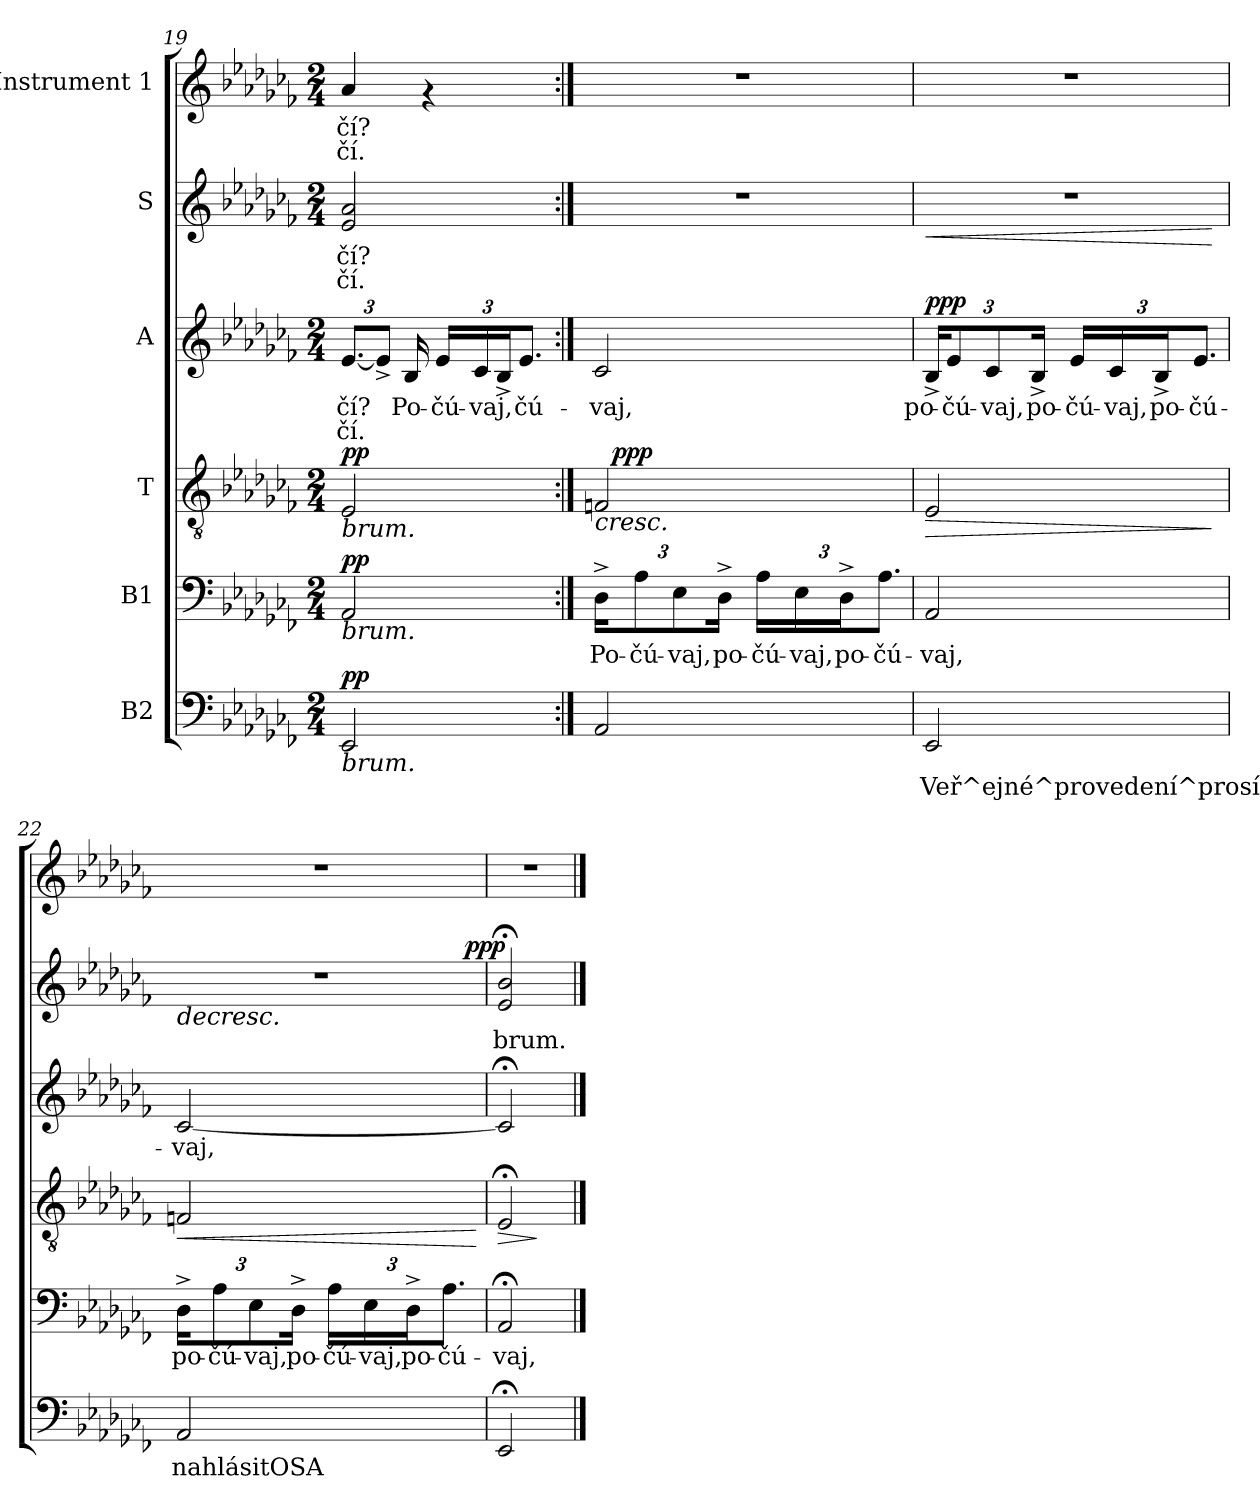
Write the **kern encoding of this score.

**kern	**text	**dynam	**kern	**text	**dynam	**kern	**text	**dynam	**kern	**text	**text	**dynam	**kern	**text	**text	**dynam	**kern	**text	**text
*part6	*part6	*part6	*part5	*part5	*part5	*part4	*part4	*part4	*part3	*part3	*part3	*part3	*part2	*part2	*part2	*part2	*part1	*part1	*part1
*staff6	*staff6	*staff6	*staff5	*staff5	*staff5	*staff4	*staff4	*staff4	*staff3	*staff3	*staff3	*staff3	*staff2	*staff2	*staff2	*staff2	*staff1	*staff1	*staff1
*I"B2	*	*	*I"B1	*	*	*I"T	*	*	*I"A	*	*	*	*I"S	*	*	*	*I"Instrument 1	*	*
*clefF4	*	*	*clefF4	*	*	*clefGv2	*	*	*clefG2	*	*	*	*clefG2	*	*	*	*clefG2	*	*
*k[b-e-a-d-g-c-f-]	*	*	*k[b-e-a-d-g-c-f-]	*	*	*k[b-e-a-d-g-c-f-]	*	*	*k[b-e-a-d-g-c-f-]	*	*	*	*k[b-e-a-d-g-c-f-]	*	*	*	*k[b-e-a-d-g-c-f-]	*	*
*C-:	*	*	*C-:	*	*	*C-:	*	*	*C-:	*	*	*	*C-:	*	*	*	*C-:	*	*
*M2/4	*	*	*M2/4	*	*	*M2/4	*	*	*M2/4	*	*	*	*M2/4	*	*	*	*M2/4	*	*
=19	=19	=19	=19	=19	=19	=19	=19	=19	=19	=19	=19	=19	=19	=19	=19	=19	=19	=19	=19
!	!	!	!	!	!	!LO:TX:b:i:t=brum.	!	!	!	!	!	!	!	!	!	!	!	!	!
!	!	!	!LO:TX:b:i:t=brum.	!	!	!	!	!	!	!	!	!	!	!	!	!	!	!	!
!LO:TX:b:i:t=brum.	!	!	!	!	!	!	!	!	!	!	!	!	!	!	!	!	!	!	!
!	!LO:LY:b	!LO:DY:a	!	!LO:LY:b:cj	!LO:DY:a	!	!LO:LY:b:cj	!LO:DY:a	!	!LO:LY:b:cj	!LO:LY:b:cj	!	!	!LO:LY:b:cj	!LO:LY:b:cj	!	!	!LO:LY:b:rj	!LO:LY:b:rj
2EE-/	.	pp	2AA-/	.	pp	2E-/	.	pp	[<12.e-/L	-čí?	čí.	.	2a-/ 2e-/	-čí?	čí.	.	4a-/	-čí?	čí.
!	!	!	!	!	!	!	!	!	!	!LO:LY:b:cj	!LO:LY:b:cj	!	!	!	!	!	!	!	!
.	.	.	.	.	.	.	.	.	12e-^>/J]	.	.	.	.	.	.	.	.	.	.
!	!	!	!	!	!	!	!	!	!	!LO:LY:b:cj	!LO:LY:b:cj	!	!	!	!	!	!	!	!
.	.	.	.	.	.	.	.	.	16B-/	Po-	-	.	.	.	.	.	.	.	.
.	.	.	.	.	.	.	.	.	.	.	.	.	.	.	.	.	4rf	.	.
!	!	!	!	!	!	!	!	!	!	!LO:LY:b:cj	!LO:LY:b:cj	!	!	!	!	!	!	!	!
.	.	.	.	.	.	.	.	.	24e-/L	čú-	-	.	.	.	.	.	.	.	.
!	!	!	!	!	!	!	!	!	!	!LO:LY:b:cj	!LO:LY:b:cj	!	!	!	!	!	!	!	!
.	.	.	.	.	.	.	.	.	24c-/	vaj,	.	.	.	.	.	.	.	.	.
.	.	.	.	.	.	.	.	.	24B-^>/	.	.	.	.	.	.	.	.	.	.
!	!	!	!	!	!	!	!	!	!	!LO:LY:b:cj	!LO:LY:b:cj	!	!	!	!	!	!	!	!
.	.	.	.	.	.	.	.	.	12.e-/J	čú-	-	.	.	.	.	.	.	.	.
48ryy	.	.	48ryy	.	.	48ryy	.	.	.	.	.	.	48ryy	.	.	.	48ryy	.	.
!!LO:PB:g=z
=20:|!	=20:|!	=20:|!	=20:|!	=20:|!	=20:|!	=20:|!	=20:|!	=20:|!	=20:|!	=20:|!	=20:|!	=20:|!	=20:|!	=20:|!	=20:|!	=20:|!	=20:|!	=20:|!	=20:|!
!	!LO:LY:b	!	!	!LO:LY:b:cj	!	!	!LO:LY:b:cj	!LO:HP:b	!	!LO:LY:b:cj	!	!	!	!	!	!	!	!	!
*	*	*	*	*	*	*^	*	*	*	*	*	*	*	*	*	*	*	*	*
2AA-/	.	.	24D-^>\L	Po-	.	2Fn/	64ryy	.	<	2c-/	vaj,	.	.	2r	.	.	.	2r	.	.
!	!	!	!	!	!	!	!	!	!LO:DY:b	!	!	!	!	!	!	!	!	!	!	!
.	.	.	.	.	.	.	4ryy	.	ppp	.	.	.	.	.	.	.	.	.	.	.
!	!	!	!	!LO:LY:b:cj	!	!	!	!	!	!	!	!	!	!	!	!	!	!	!	!
.	.	.	12A-\	-čú-	.	.	.	.	.	.	.	.	.	.	.	.	.	.	.	.
!	!	!	!	!LO:LY:b:cj	!	!	!	!	!	!	!	!	!	!	!	!	!	!	!	!
.	.	.	12E-\	-vaj,	.	.	.	.	.	.	.	.	.	.	.	.	.	.	.	.
!	!	!	!	!LO:LY:b:cj	!	!	!	!	!	!	!	!	!	!	!	!	!	!	!	!
.	.	.	24D-^>\J	po-	.	.	.	.	.	.	.	.	.	.	.	.	.	.	.	.
!	!	!	!	!LO:LY:b:cj	!	!	!	!	!	!	!	!	!	!	!	!	!	!	!	!
.	.	.	24A-\L	-čú-	.	.	.	.	.	.	.	.	.	.	.	.	.	.	.	.
.	.	.	.	.	.	.	8...ryy	.	.	.	.	.	.	.	.	.	.	.	.	.
!	!	!	!	!LO:LY:b:cj	!	!	!	!	!	!	!	!	!	!	!	!	!	!	!	!
.	.	.	24E-\	-vaj,	.	.	.	.	.	.	.	.	.	.	.	.	.	.	.	.
!	!	!	!	!LO:LY:b:cj	!	!	!	!	!	!	!	!	!	!	!	!	!	!	!	!
.	.	.	24D-^>\	po-	.	.	.	.	.	.	.	.	.	.	.	.	.	.	.	.
!	!	!	!	!LO:LY:b:cj	!	!	!	!	!	!	!	!	!	!	!	!	!	!	!	!
.	.	.	12.A-\J	-čú-	.	.	.	.	.	.	.	.	.	.	.	.	.	.	.	.
.	.	.	.	.	.	.	.	.	[	.	.	.	.	.	.	.	.	.	.	.
=21	=21	=21	=21	=21	=21	=21	=21	=21	=21	=21	=21	=21	=21	=21	=21	=21	=21	=21	=21	=21
!	!LO:LY:b	!	!	!LO:LY:b:cj	!	!	!	!LO:LY:b:cj	!LO:HP:b	!	!LO:LY:b:cj	!	!LO:DY:a	!	!	!	!LO:HP:b	!	!	!
*	*	*	*	*	*	*v	*v	*	*	*	*	*	*	*	*	*	*	*	*	*
2EE-/	Veř^ejné^provedení^prosím	.	2AA-/	-vaj,	.	2E-/	.	>	24B-^>/L	po-	.	ppp	2r	.	.	<	2r	.	.
!	!	!	!	!	!	!	!	!	!	!LO:LY:b:cj	!	!	!	!	!	!	!	!	!
.	.	.	.	.	.	.	.	.	12e-/	-čú-	.	.	.	.	.	.	.	.	.
!	!	!	!	!	!	!	!	!	!	!LO:LY:b:cj	!	!	!	!	!	!	!	!	!
.	.	.	.	.	.	.	.	.	12c-/	-vaj,	.	.	.	.	.	.	.	.	.
!	!	!	!	!	!	!	!	!	!	!LO:LY:b:cj	!	!	!	!	!	!	!	!	!
.	.	.	.	.	.	.	.	.	24B-^>/J	po-	.	.	.	.	.	.	.	.	.
!	!	!	!	!	!	!	!	!	!	!LO:LY:b:cj	!	!	!	!	!	!	!	!	!
.	.	.	.	.	.	.	.	.	24e-/L	-čú-	.	.	.	.	.	.	.	.	.
!	!	!	!	!	!	!	!	!	!	!LO:LY:b:cj	!	!	!	!	!	!	!	!	!
.	.	.	.	.	.	.	.	.	24c-/	-vaj,	.	.	.	.	.	.	.	.	.
!	!	!	!	!	!	!	!	!	!	!LO:LY:b:cj	!	!	!	!	!	!	!	!	!
.	.	.	.	.	.	.	.	.	24B-^>/	po-	.	.	.	.	.	.	.	.	.
!	!	!	!	!	!	!	!	!	!	!LO:LY:b:cj	!	!	!	!	!	!	!	!	!
.	.	.	.	.	.	.	.	.	12.e-/J	-čú-	.	.	.	.	.	.	.	.	.
.	.	.	.	.	.	.	.	]	.	.	.	.	.	.	.	[	.	.	.
=22	=22	=22	=22	=22	=22	=22	=22	=22	=22	=22	=22	=22	=22	=22	=22	=22	=22	=22	=22
!	!LO:LY:b	!	!	!LO:LY:b:cj	!	!	!LO:LY:b:cj	!LO:HP:b	!	!LO:LY:b:cj	!	!	!	!	!	!LO:HP:b	!	!	!
*	*	*	*	*	*	*	*	*	*	*	*	*	*^	*	*	*	*	*	*
2AA-/	nahlásitOSA	.	24D-^>\L	po-	.	2Fn/	.	<	[<2c-/	-vaj,	.	.	2r	4..ryy	.	.	>	2r	.	.
!	!	!	!	!LO:LY:b:cj	!	!	!	!	!	!	!	!	!	!	!	!	!	!	!	!
.	.	.	12A-\	-čú-	.	.	.	.	.	.	.	.	.	.	.	.	.	.	.	.
!	!	!	!	!LO:LY:b:cj	!	!	!	!	!	!	!	!	!	!	!	!	!	!	!	!
.	.	.	12E-\	-vaj,	.	.	.	.	.	.	.	.	.	.	.	.	.	.	.	.
!	!	!	!	!LO:LY:b:cj	!	!	!	!	!	!	!	!	!	!	!	!	!	!	!	!
.	.	.	24D-^>\J	po-	.	.	.	.	.	.	.	.	.	.	.	.	.	.	.	.
!	!	!	!	!LO:LY:b:cj	!	!	!	!	!	!	!	!	!	!	!	!	!	!	!	!
.	.	.	24A-\L	-čú-	.	.	.	.	.	.	.	.	.	.	.	.	.	.	.	.
!	!	!	!	!LO:LY:b:cj	!	!	!	!	!	!	!	!	!	!	!	!	!	!	!	!
.	.	.	24E-\	-vaj,	.	.	.	.	.	.	.	.	.	.	.	.	.	.	.	.
!	!	!	!	!LO:LY:b:cj	!	!	!	!	!	!	!	!	!	!	!	!	!	!	!	!
.	.	.	24D-^>\	po-	.	.	.	.	.	.	.	.	.	.	.	.	.	.	.	.
!	!	!	!	!LO:LY:b:cj	!	!	!	!	!	!	!	!	!	!	!	!	!	!	!	!
.	.	.	12.A-\J	-čú-	.	.	.	.	.	.	.	.	.	.	.	.	.	.	.	.
!	!	!	!	!	!	!	!	!	!	!	!	!	!	!	!	!	!LO:DY:a	!	!	!
.	.	.	.	.	.	.	.	.	.	.	.	.	.	16ryy	.	.	ppp	.	.	.
.	.	.	.	.	.	.	.	[	.	.	.	.	.	.	.	.	]	.	.	.
=23	=23	=23	=23	=23	=23	=23	=23	=23	=23	=23	=23	=23	=23	=23	=23	=23	=23	=23	=23	=23
!	!LO:LY:b	!	!	!LO:LY:b:cj	!	!	!LO:LY:b:cj	!LO:HP:b	!	!LO:LY:b:cj	!	!	!	!	!LO:LY:b:cj	!	!	!	!	!
*	*	*	*	*	*	*	*	*	*	*	*	*	*v	*v	*	*	*	*	*	*
2EE-;</	.	.	2AA-;</	-vaj,	.	2E-;</	.	>	2c-;</]	.	.	.	2b-/;< 2e-/;<	brum.	.	.	2r	.	.
.	.	.	.	.	.	.	.	]	.	.	.	.	.	.	.	.	.	.	.
==	==	==	==	==	==	==	==	==	==	==	==	==	==	==	==	==	==	==	==
*-	*-	*-	*-	*-	*-	*-	*-	*-	*-	*-	*-	*-	*-	*-	*-	*-	*-	*-	*-
